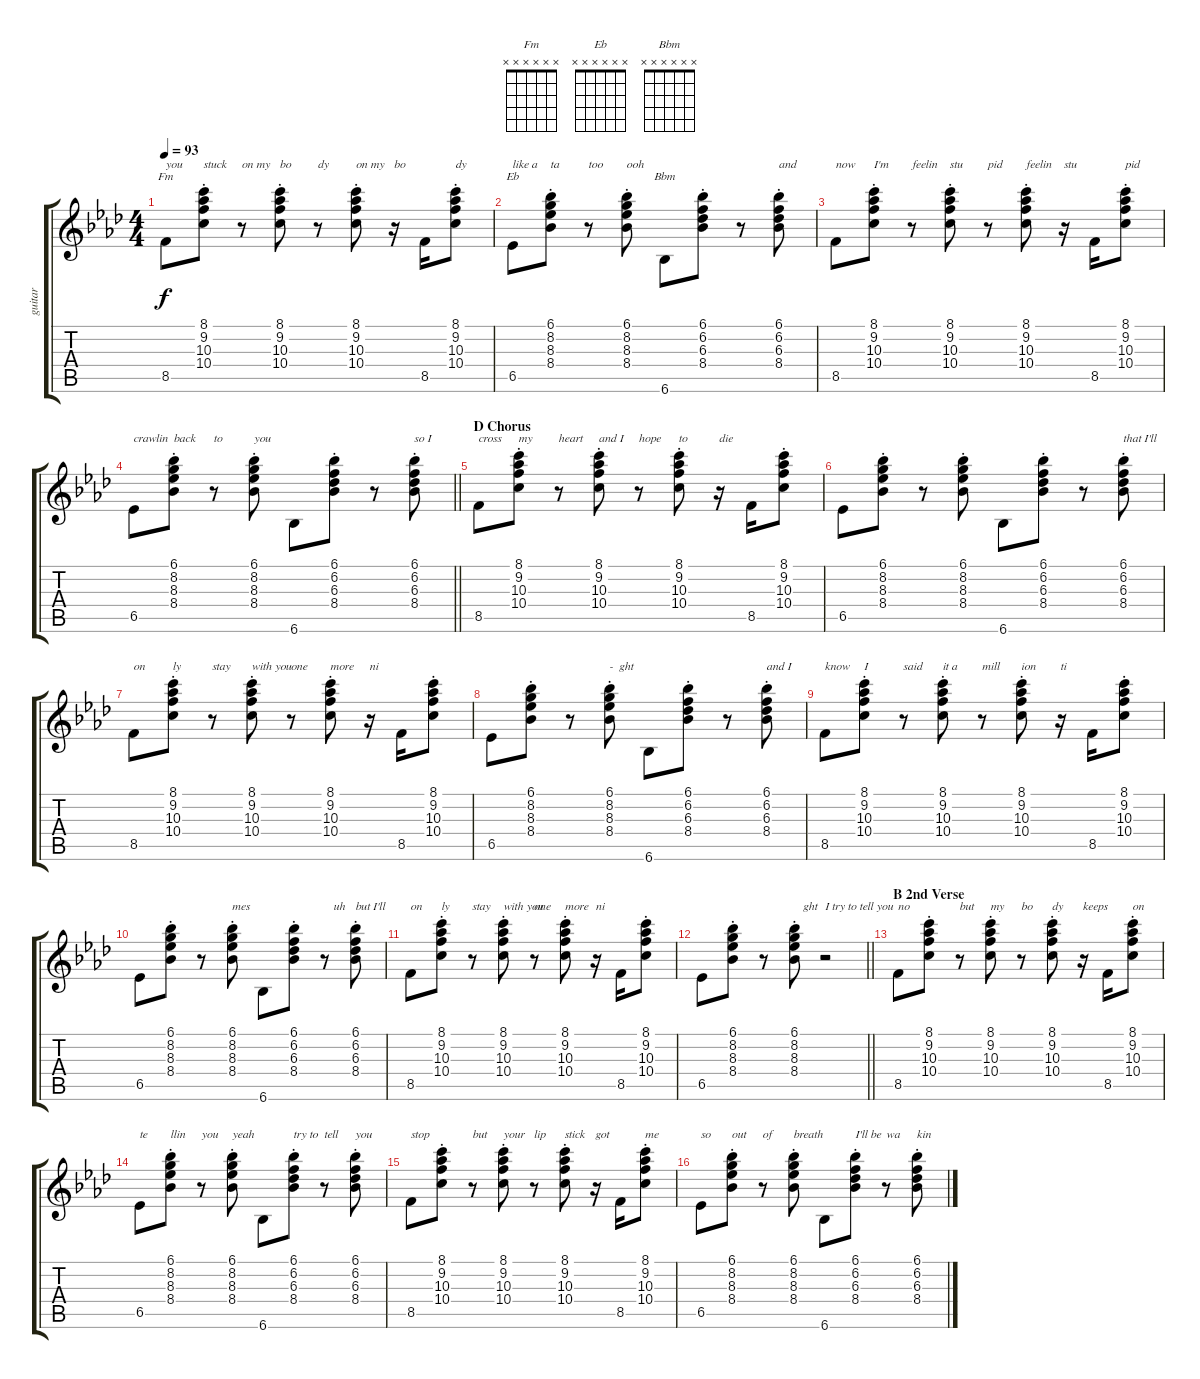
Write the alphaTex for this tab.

\track ("guitar" "guitar") {instrument electricguitarjazz}
\staff {score tabs}
\tuning (E4 B3 G3 D3 A2 E2) {hide}
\chord ("Fm" x x x x x x)
\chord ("Eb" x x x x x x)
\chord ("Bbm" x x x x x x)
\ts (4 4)
\tempo 93
\clef g2
\ks fminor
8.5.8{ch "Fm" txt "you" dy f} (8.1{st} 9.2{st} 10.3{st} 10.4{st}).8{txt "stuck"} r.8{txt "on my"} (8.1{st} 9.2{st} 10.3{st} 10.4{st}).8{txt "bo"} r.8{txt "dy"} (8.1{st} 9.2{st} 10.3{st} 10.4{st}).8{txt "on my"} r.16{txt "bo"} 8.5.16 (8.1{st} 9.2{st} 10.3{st} 10.4{st}).8{txt "dy"} |
6.5.8{ch "Eb" txt "like a"} (6.1{st} 8.2{st} 8.3{st} 8.4{st}).8{txt "ta"} r.8{txt "too"} (6.1{st} 8.2{st} 8.3{st} 8.4{st}).8{txt "ooh"} 6.6.8{ch "Bbm"} (6.1{st} 6.2{st} 6.3{st} 8.4{st}).8 r.8 (6.1{st} 6.2{st} 6.3{st} 8.4{st}).8{txt "and"} |
8.5.8{txt "now"} (8.1{st} 9.2{st} 10.3{st} 10.4{st}).8{txt "I'm"} r.8{txt "feelin"} (8.1{st} 9.2{st} 10.3{st} 10.4{st}).8{txt "stu"} r.8{txt "pid"} (8.1{st} 9.2{st} 10.3{st} 10.4{st}).8{txt "feelin"} r.16{txt "stu"} 8.5.16 (8.1{st} 9.2{st} 10.3{st} 10.4{st}).8{txt "pid"} |
\barLineRight lightlight
6.5.8{txt "crawlin"} (6.1{st} 8.2{st} 8.3{st} 8.4{st}).8{txt "back"} r.8{txt "to"} (6.1{st} 8.2{st} 8.3{st} 8.4{st}).8{txt "you"} 6.6.8 (6.1{st} 6.2{st} 6.3{st} 8.4{st}).8 r.8 (6.1{st} 6.2{st} 6.3{st} 8.4{st}).8{txt "so I"} |
\section ("" "D Chorus")
8.5.8{txt "cross"} (8.1{st} 9.2{st} 10.3{st} 10.4{st}).8{txt "my"} r.8{txt "heart"} (8.1{st} 9.2{st} 10.3{st} 10.4{st}).8{txt "and I"} r.8{txt "hope"} (8.1{st} 9.2{st} 10.3{st} 10.4{st}).8{txt "to"} r.16{txt "die"} 8.5.16 (8.1{st} 9.2{st} 10.3{st} 10.4{st}).8 |
6.5.8 (6.1{st} 8.2{st} 8.3{st} 8.4{st}).8 r.8 (6.1{st} 8.2{st} 8.3{st} 8.4{st}).8 6.6.8 (6.1{st} 6.2{st} 6.3{st} 8.4{st}).8 r.8 (6.1{st} 6.2{st} 6.3{st} 8.4{st}).8{txt "that I'll"} |
8.5.8{txt "on"} (8.1{st} 9.2{st} 10.3{st} 10.4{st}).8{txt "ly"} r.8{txt "stay"} (8.1{st} 9.2{st} 10.3{st} 10.4{st}).8{txt "with you"} r.8{txt "one"} (8.1{st} 9.2{st} 10.3{st} 10.4{st}).8{txt "more"} r.16{txt "ni"} 8.5.16 (8.1{st} 9.2{st} 10.3{st} 10.4{st}).8 |
6.5.8 (6.1{st} 8.2{st} 8.3{st} 8.4{st}).8 r.8 (6.1{st} 8.2{st} 8.3{st} 8.4{st}).8{txt "-  ght"} 6.6.8 (6.1{st} 6.2{st} 6.3{st} 8.4{st}).8 r.8 (6.1{st} 6.2{st} 6.3{st} 8.4{st}).8{txt "and I"} |
8.5.8{txt "know"} (8.1{st} 9.2{st} 10.3{st} 10.4{st}).8{txt "I"} r.8{txt "said"} (8.1{st} 9.2{st} 10.3{st} 10.4{st}).8{txt "it a"} r.8{txt "mill"} (8.1{st} 9.2{st} 10.3{st} 10.4{st}).8{txt "ion"} r.16{txt "ti"} 8.5.16 (8.1{st} 9.2{st} 10.3{st} 10.4{st}).8 |
6.5.8 (6.1{st} 8.2{st} 8.3{st} 8.4{st}).8 r.8 (6.1{st} 8.2{st} 8.3{st} 8.4{st}).8{txt "mes"} 6.6.8 (6.1{st} 6.2{st} 6.3{st} 8.4{st}).8 r.8{txt "   uh"} (6.1{st} 6.2{st} 6.3{st} 8.4{st}).8{txt "but I'll"} |
8.5.8{txt "on"} (8.1{st} 9.2{st} 10.3{st} 10.4{st}).8{txt "ly"} r.8{txt "stay"} (8.1{st} 9.2{st} 10.3{st} 10.4{st}).8{txt "with you"} r.8{txt "one"} (8.1{st} 9.2{st} 10.3{st} 10.4{st}).8{txt "more"} r.16{txt "ni"} 8.5.16 (8.1{st} 9.2{st} 10.3{st} 10.4{st}).8 |
\barLineRight lightlight
6.5.8 (6.1{st} 8.2{st} 8.3{st} 8.4{st}).8 r.8 (6.1{st} 8.2{st} 8.3{st} 8.4{st}).8{txt "   ght"} r.2{txt "I try to tell you"} |
\section ("" "B 2nd Verse")
8.5.8{txt "no"} (8.1{st} 9.2{st} 10.3{st} 10.4{st}).8 r.8{txt "but"} (8.1{st} 9.2{st} 10.3{st} 10.4{st}).8{txt "my"} r.8{txt "bo"} (8.1{st} 9.2{st} 10.3{st} 10.4{st}).8{txt "dy"} r.16{txt "keeps"} 8.5.16 (8.1{st} 9.2{st} 10.3{st} 10.4{st}).8{txt "on"} |
6.5.8{txt "te"} (6.1{st} 8.2{st} 8.3{st} 8.4{st}).8{txt "llin"} r.8{txt "you"} (6.1{st} 8.2{st} 8.3{st} 8.4{st}).8{txt "yeah"} 6.6.8 (6.1{st} 6.2{st} 6.3{st} 8.4{st}).8{txt "try to"} r.8{txt "tell"} (6.1{st} 6.2{st} 6.3{st} 8.4{st}).8{txt "you"} |
8.5.8{txt "stop"} (8.1{st} 9.2{st} 10.3{st} 10.4{st}).8 r.8{txt "but"} (8.1{st} 9.2{st} 10.3{st} 10.4{st}).8{txt "your"} r.8{txt "lip"} (8.1{st} 9.2{st} 10.3{st} 10.4{st}).8{txt "stick"} r.16{txt "got"} 8.5.16 (8.1{st} 9.2{st} 10.3{st} 10.4{st}).8{txt "me"} |
6.5.8{txt "so"} (6.1{st} 8.2{st} 8.3{st} 8.4{st}).8{txt "out"} r.8{txt "of"} (6.1{st} 8.2{st} 8.3{st} 8.4{st}).8{txt "breath"} 6.6.8 (6.1{st} 6.2{st} 6.3{st} 8.4{st}).8{txt "I'll be"} r.8{txt "wa"} (6.1{st} 6.2{st} 6.3{st} 8.4{st}).8{txt "kin"}
